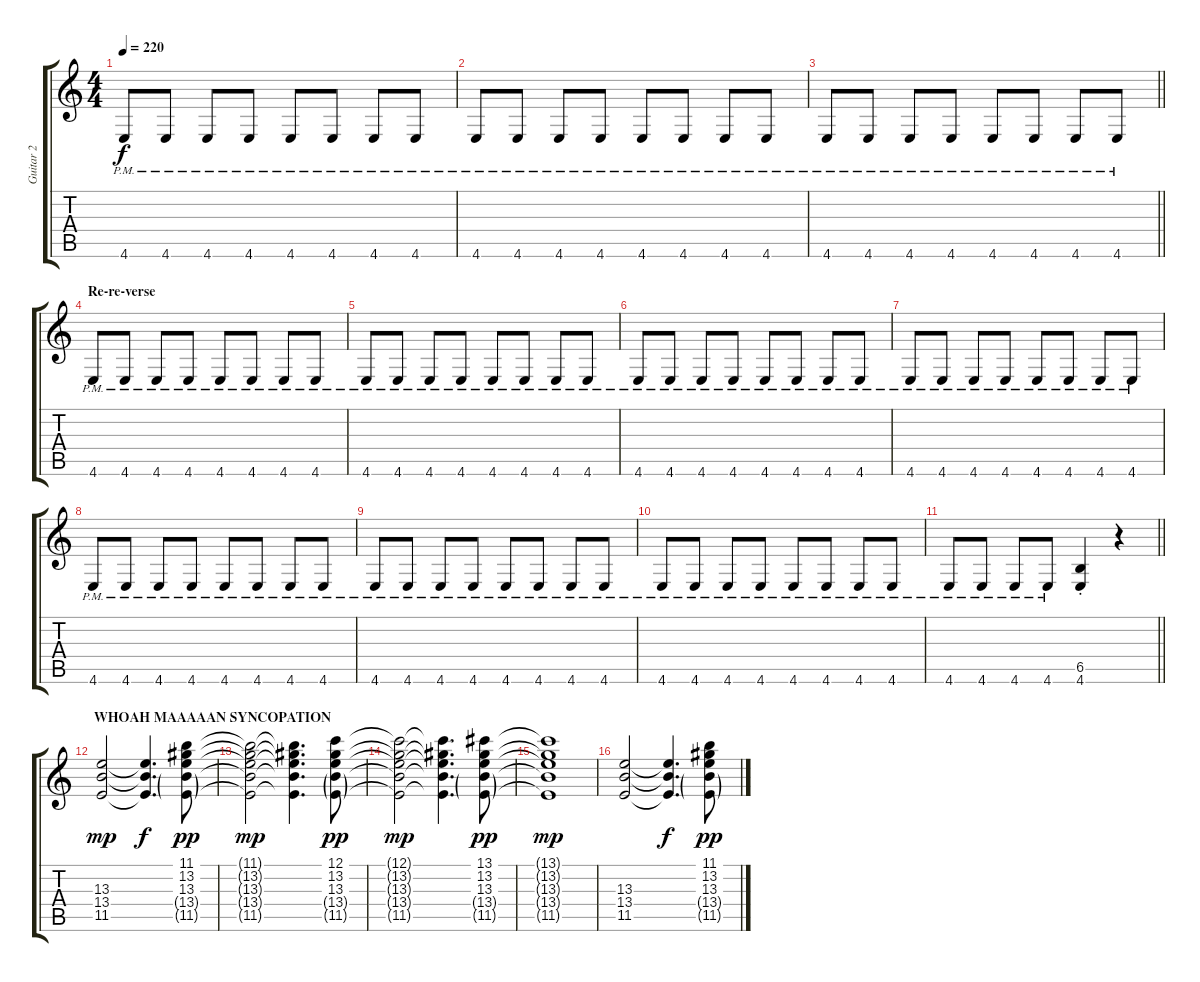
\track ("Guitar 2" "Guitar 2") {instrument overdrivenguitar}
\staff {score tabs}
\tuning (C4 G3 Eb3 Bb2 F2 C2) {hide}
\ts (4 4)
\tempo 220
\clef g2
\ks c
4.6{pm}.8{dy f} 4.6{pm}.8 4.6{pm}.8 4.6{pm}.8 4.6{pm}.8 4.6{pm}.8 4.6{pm}.8 4.6{pm}.8 |
4.6{pm}.8 4.6{pm}.8 4.6{pm}.8 4.6{pm}.8 4.6{pm}.8 4.6{pm}.8 4.6{pm}.8 4.6{pm}.8 |
\barLineRight lightlight
4.6{pm}.8 4.6{pm}.8 4.6{pm}.8 4.6{pm}.8 4.6{pm}.8 4.6{pm}.8 4.6{pm}.8 4.6{pm}.8 |
\section ("" "Re-re-verse")
4.6{pm}.8 4.6{pm}.8 4.6{pm}.8 4.6{pm}.8 4.6{pm}.8 4.6{pm}.8 4.6{pm}.8 4.6{pm}.8 |
4.6{pm}.8 4.6{pm}.8 4.6{pm}.8 4.6{pm}.8 4.6{pm}.8 4.6{pm}.8 4.6{pm}.8 4.6{pm}.8 |
4.6{pm}.8 4.6{pm}.8 4.6{pm}.8 4.6{pm}.8 4.6{pm}.8 4.6{pm}.8 4.6{pm}.8 4.6{pm}.8 |
4.6{pm}.8 4.6{pm}.8 4.6{pm}.8 4.6{pm}.8 4.6{pm}.8 4.6{pm}.8 4.6{pm}.8 4.6{pm}.8 |
4.6{pm}.8 4.6{pm}.8 4.6{pm}.8 4.6{pm}.8 4.6{pm}.8 4.6{pm}.8 4.6{pm}.8 4.6{pm}.8 |
4.6{pm}.8 4.6{pm}.8 4.6{pm}.8 4.6{pm}.8 4.6{pm}.8 4.6{pm}.8 4.6{pm}.8 4.6{pm}.8 |
4.6{pm}.8 4.6{pm}.8 4.6{pm}.8 4.6{pm}.8 4.6{pm}.8 4.6{pm}.8 4.6{pm}.8 4.6{pm}.8 |
\barLineRight lightlight
4.6{pm}.8 4.6{pm}.8 4.6{pm}.8 4.6{pm}.8 (6.5{st} 4.6{st}).4 r.4 |
\section ("" "WHOAH MAAAAAN SYNCOPATION")
(13.3 13.4 11.5).2{dy mp} (13.3{t} 13.4{t} 11.5{t}).4{d dy f} (11.1 13.2 13.3 13.4{g} 11.5{g}).8{dy pp} |
(11.1{t} 13.2{t} 13.3{t} 13.4{t} 11.5{t}).2{dy mp} (11.1{t} 13.2{t} 13.3{t} 13.4{t} 11.5{t}).4{d} (12.1 13.2 13.3 13.4{g} 11.5{g}).8{dy pp} |
(12.1{t} 13.2{t} 13.3{t} 13.4{t} 11.5{t}).2{dy mp} (12.1{t} 13.2{t} 13.3{t} 13.4{t} 11.5{t}).4{d} (13.1 13.2 13.3 13.4{g} 11.5{g}).8{dy pp} |
(13.1{t} 13.2{t} 13.3{t} 13.4{t} 11.5{t}).1{dy mp} |
(13.3 13.4 11.5).2 (13.3{t} 13.4{t} 11.5{t}).4{d dy f} (11.1 13.2 13.3 13.4{g} 11.5{g}).8{dy pp}
